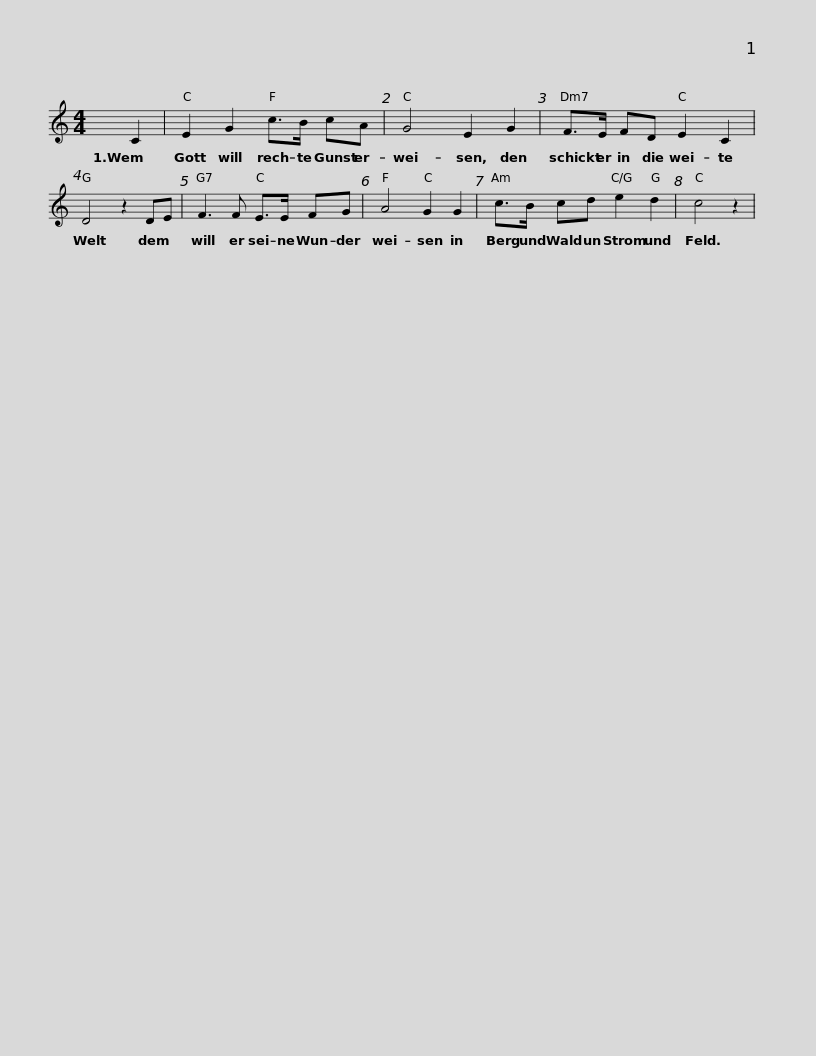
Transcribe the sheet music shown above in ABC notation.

X:1
L:1/8
M:4/4
I:linebreak $
K:C
V:1 treble
V:1
 C2 | E2 G2 c>B cA | G4 E2 G2 | F>E FD E2 C2 | D4 z2 DE |$ %5
 F3 F E>E FG | A4 G2 G2 | c>B cd e2 d2 | c4 z2 | %9
